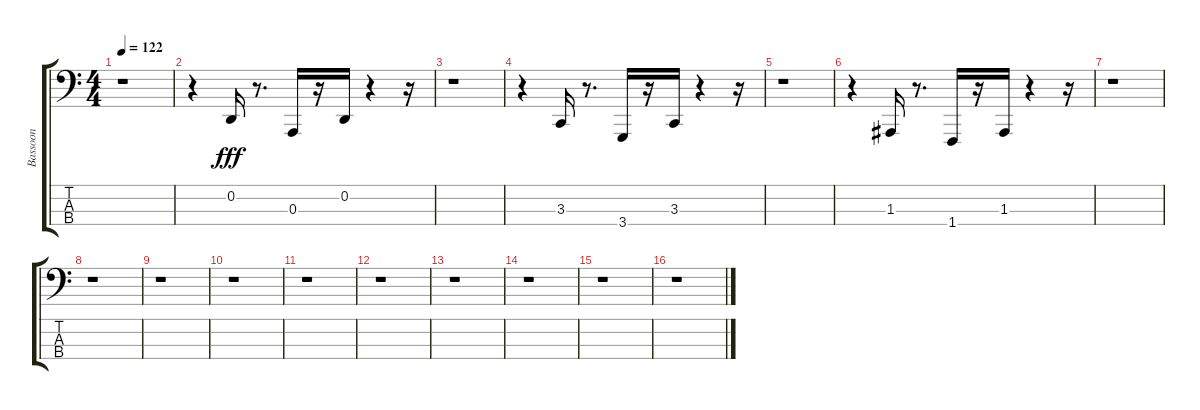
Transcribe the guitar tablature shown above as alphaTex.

\track ("Bassoon" "Bassoon") {instrument bassoon}
\staff {score tabs}
\tuning (G2 D2 A1 E1) {hide}
\ts (4 4)
\tempo 122
\clef f4
\ks c
r.1{dy fff} |
r.4 0.2.16 r.8{d} 0.3.16 r.16 0.2.16 r.4 r.16 |
r.1 |
r.4 3.3.16 r.8{d} 3.4.16 r.16 3.3.16 r.4 r.16 |
r.1 |
r.4 1.3.16 r.8{d} 1.4.16 r.16 1.3.16 r.4 r.16 |
r.1 |
r.1 |
r.1 |
r.1 |
r.1 |
r.1 |
r.1 |
r.1 |
r.1 |
r.1
